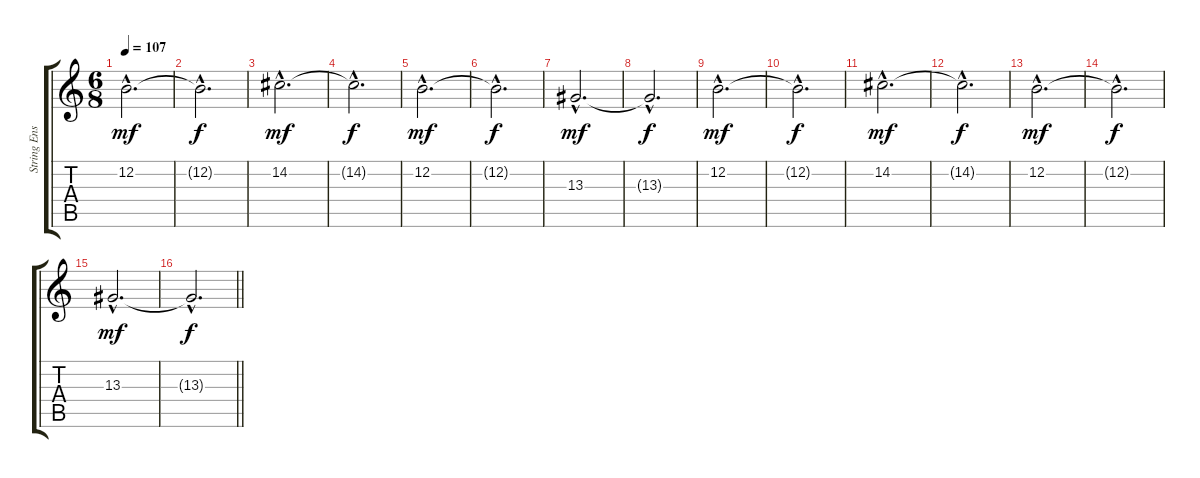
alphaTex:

\track ("String Ensemble 1" "String Ens") {instrument stringensemble1}
\staff {score tabs}
\tuning (E4 B3 G3 D3 A2 E2) {hide}
\ts (6 8)
\tempo 107
\clef g2
\ks c
12.2{hac}.2{d dy mf} |
12.2{hac t}.2{d dy f} |
14.2{hac}.2{d dy mf} |
14.2{hac t}.2{d dy f} |
12.2{hac}.2{d dy mf} |
12.2{hac t}.2{d dy f} |
13.3{hac}.2{d dy mf} |
13.3{hac t}.2{d dy f} |
12.2{hac}.2{d dy mf} |
12.2{hac t}.2{d dy f} |
14.2{hac}.2{d dy mf} |
14.2{hac t}.2{d dy f} |
12.2{hac}.2{d dy mf} |
12.2{hac t}.2{d dy f} |
13.3{hac}.2{d dy mf} |
\barLineRight lightlight
13.3{hac t}.2{d dy f}
